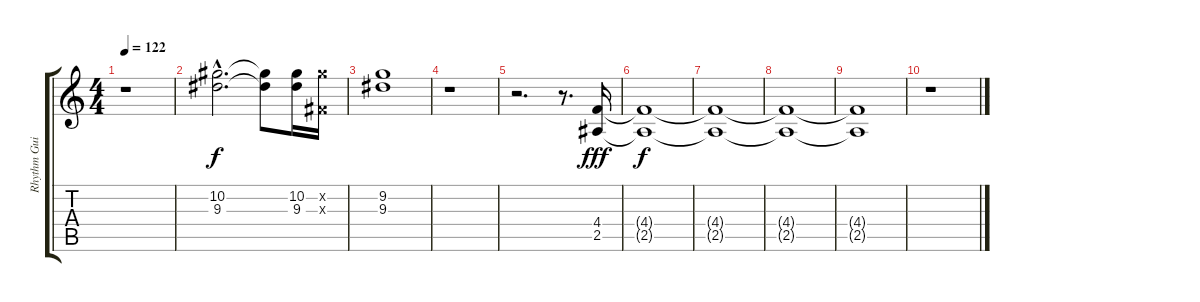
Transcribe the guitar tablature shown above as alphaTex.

\track ("Rhythm Guitar I" "Rhythm Gui") {instrument distortionguitar}
\staff {score tabs}
\tuning (Eb4 Bb3 Gb3 Db3 Ab2 Eb2) {hide}
\ts (4 4)
\tempo 122
\clef g2
\ks c
r.1{dy f} |
(10.2{hac} 9.3{hac}).2{d} (10.2{t} 9.3{t}).8 (10.2 9.3).16 (10.2{x} 0.3{x}).16 |
(9.2 9.3).1 |
r.1 |
r.2{d} r.8{d} (4.4 2.5).16{dy fff} |
(4.4{t} 2.5{t}).1{dy f} |
(4.4{t} 2.5{t}).1 |
(4.4{t} 2.5{t}).1 |
(4.4{t} 2.5{t}).1 |
r.1
